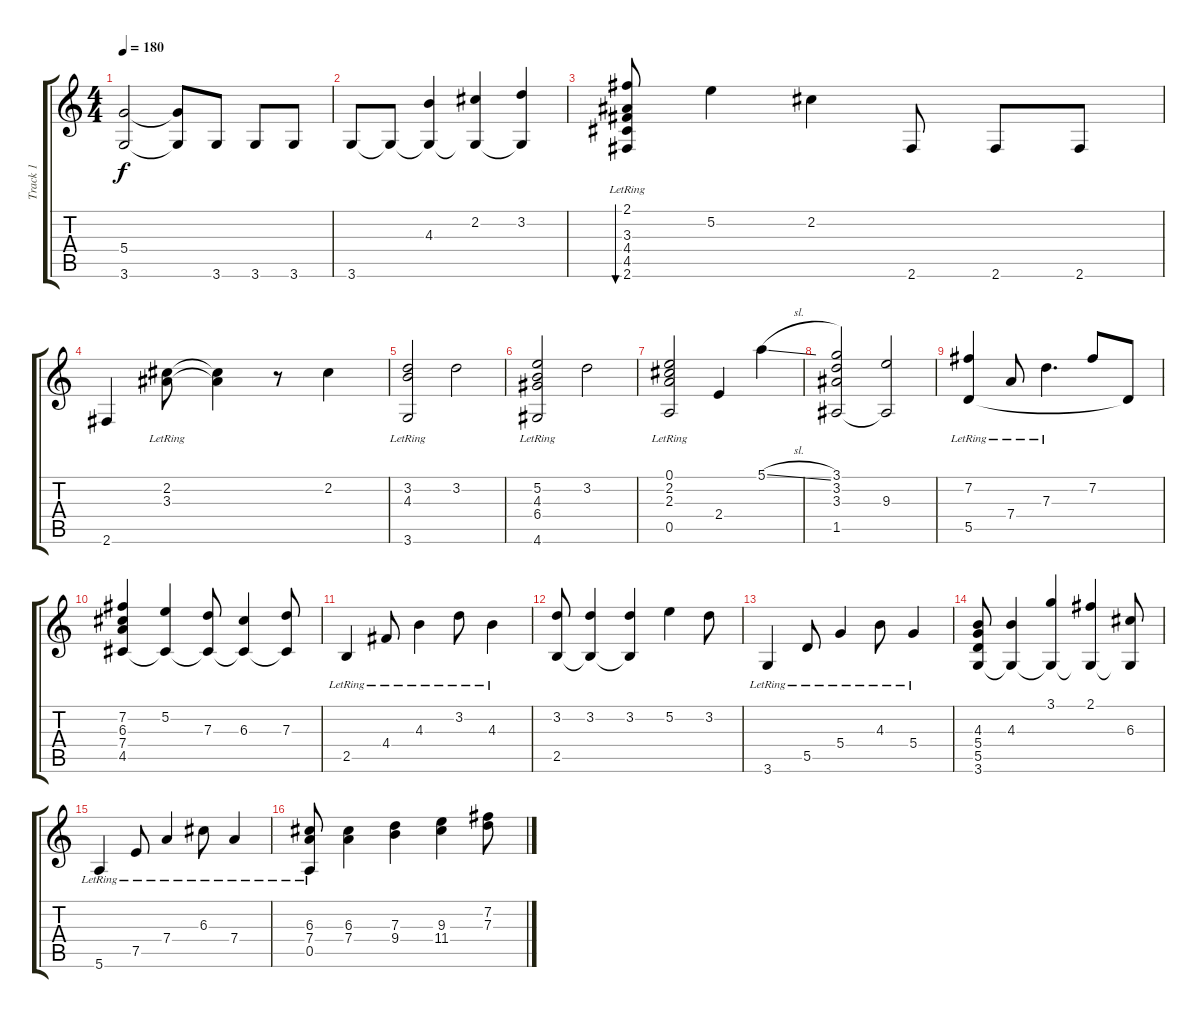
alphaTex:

\track ("Track 1" "Track 1") {instrument acousticguitarnylon}
\staff {score tabs}
\tuning (E4 B3 G3 D3 A2 E2) {hide}
\ts (4 4)
\tempo 180
\clef g2
\ks c
(5.4{t} 3.6).2{dy f} (5.4{t} 3.6{t}).8 3.6.8 3.6.8 3.6.8 |
3.6.8 3.6{t}.8 (4.3 3.6{t}).4 (2.2 3.6{t}).4 (3.2 3.6{t}).4 |
(2.1 3.3{lr} 4.4{lr} 4.5{lr} 2.6{lr}).8{bu 60} 5.2.4 2.2.4 2.6.8 2.6.8 2.6.8 |
2.6.4 (2.2{lr} 3.3{lr}).8 (2.2{t} 3.3{t}).4 r.8 2.2.4 |
(3.2{lr} 4.3{lr} 3.6{lr}).2 3.2.2 |
(5.2{lr} 4.3{lr} 6.4{lr} 4.6{lr}).2 3.2.2 |
(0.1{lr} 2.2{lr} 2.3{lr} 0.5{lr}).2 2.4.4 5.1{sl}.4 |
(3.1 3.2 3.3 1.5).2 (9.3 1.5{t}).2 |
(7.2 5.5{lr}).4 7.4{lr}.8 7.3{lr}.4{d} 7.2.8 5.5{t}.8 |
(7.2 6.3 7.4 4.5).4 (5.2 4.5{t}).4 (7.3 4.5{t}).8 (6.3 4.5{t}).4 (7.3 4.5{t}).8 |
2.5{lr}.4 4.4{lr}.8 4.3{lr}.4 3.2{lr}.8 4.3{lr}.4 |
(3.2 2.5).8 (3.2 2.5{t}).4 (3.2 2.5{t}).4 5.2.4 3.2.8 |
3.6{lr}.4 5.5{lr}.8 5.4{lr}.4 4.3{lr}.8 5.4{lr}.4 |
(4.3 5.4 5.5 3.6).8 (4.3 3.6{t}).4 (3.1 3.6{t}).4 (2.1 3.6{t}).4 (6.3 3.6{t}).8 |
5.6{lr}.4 7.5{lr}.8 7.4{lr}.4 6.3{lr}.8 7.4{lr}.4 |
(6.3 7.4 0.5{lr}).8 (6.3 7.4).4 (7.3 9.4).4 (9.3 11.4).4 (7.2 7.3).8
